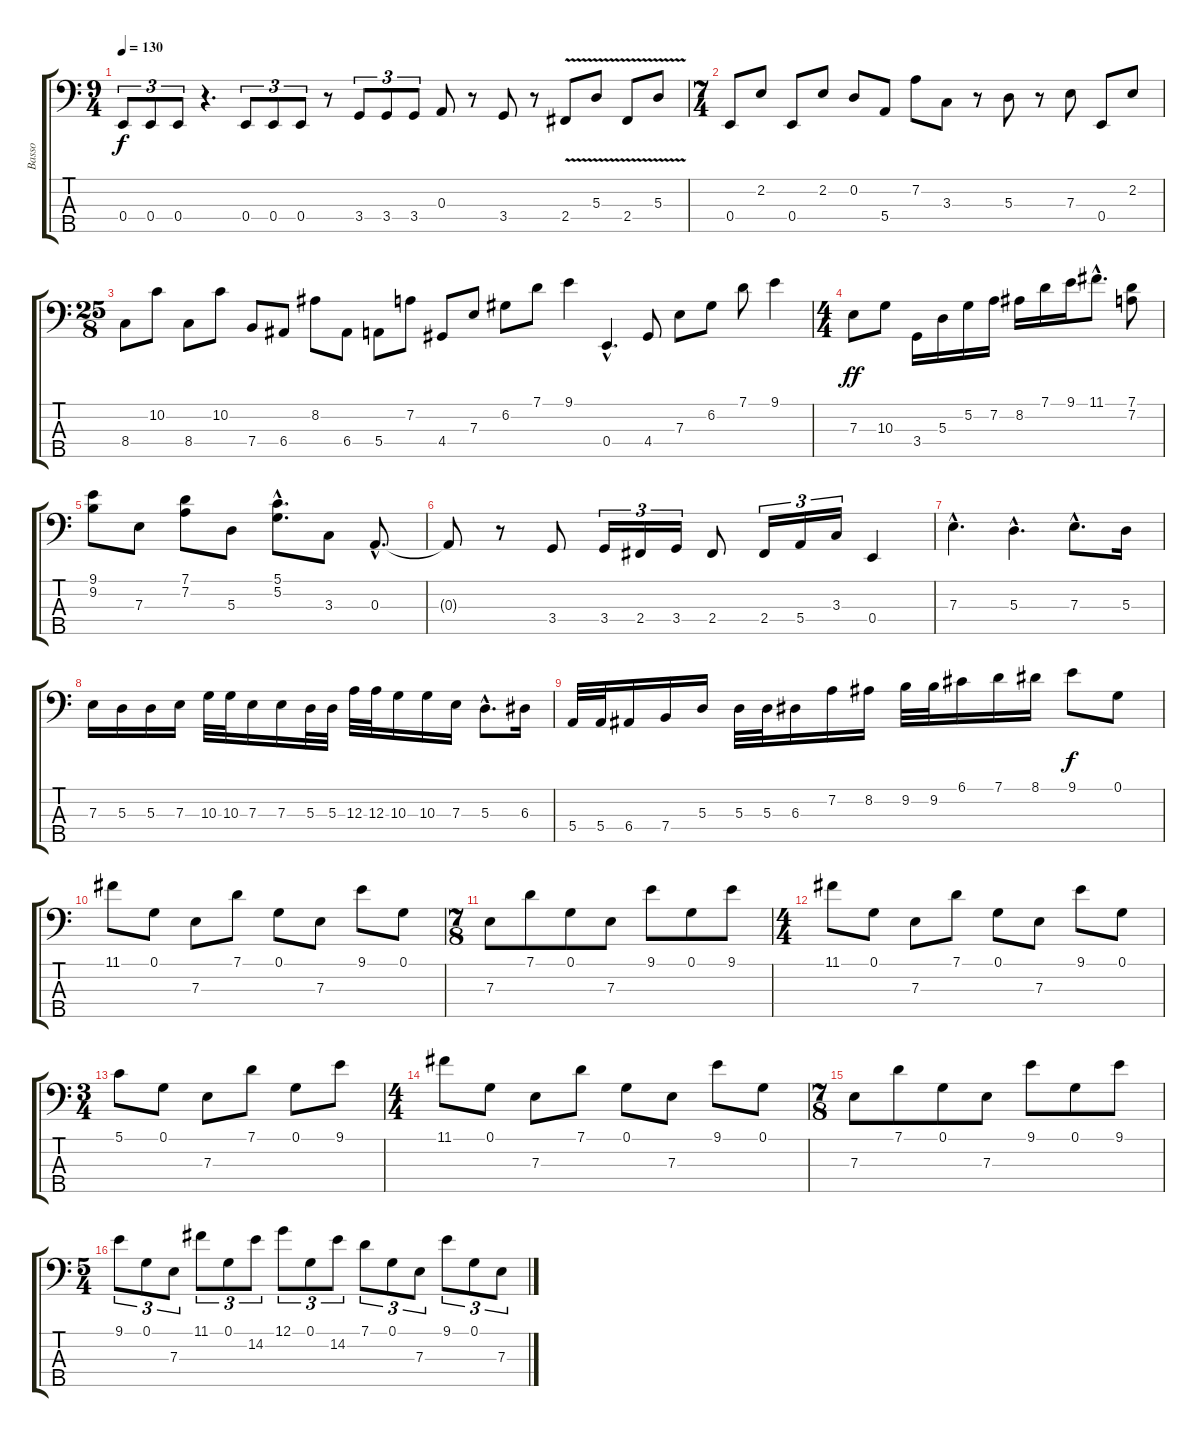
\track ("Basso" "Basso") {instrument electricbassfinger}
\staff {score tabs}
\tuning (G2 D2 A1 E1 B0) {hide}
\ts (9 4)
\tempo 130
\clef f4
\ks c
0.4.8{tu (3 2) dy f} 0.4.8{tu (3 2)} 0.4.8{tu (3 2)} r.4{d} 0.4.8{tu (3 2)} 0.4.8{tu (3 2)} 0.4.8{tu (3 2)} r.8 3.4.8{tu (3 2)} 3.4.8{tu (3 2)} 3.4.8{tu (3 2)} 0.3.8 r.8 3.4.8 r.8 2.4{v}.8 5.3{v}.8 2.4{v}.8 5.3{v}.8 |
\ts (7 4)
0.4.8 2.2.8 0.4.8 2.2.8 0.2.8 5.4.8 7.2.8 3.3.8 r.8 5.3.8 r.8 7.3.8 0.4.8 2.2.8 |
\ts (25 8)
8.4.8 10.2.8 8.4.8 10.2.8 7.4.8 6.4.8 8.2.8 6.4.8 5.4.8 7.2.8 4.4.8 7.3.8 6.2.8 7.1.8 9.1.4 0.4{hac}.4{d} 4.4.8 7.3.8 6.2.8 7.1.8 9.1.4 |
\ts (4 4)
7.3.8{dy ff volume 15} 10.3.8 3.4.16 5.3.16 5.2.16 7.2.16 8.2.16 7.1.16 9.1.16 11.1{hac}.8{d} (7.1 7.2).8 |
(9.1 9.2).8 7.3.8 (7.1 7.2).8 5.3.8 (5.1{hac} 5.2{hac}).8{d} 3.3.8 0.3{hac}.8{d} |
0.3{t}.8 r.8 3.4.8 3.4.16{tu (3 2)} 2.4.16{tu (3 2)} 3.4.16{tu (3 2)} 2.4.8 2.4.16{tu (3 2)} 5.4.16{tu (3 2)} 3.3.16{tu (3 2)} 0.4.4 |
7.3{hac}.4{d} 5.3{hac}.4{d} 7.3{hac}.8{d} 5.3.16 |
7.3.16 5.3.16 5.3.16 7.3.16 10.3.32 10.3.32 7.3.16 7.3.16 5.3.32 5.3.32 12.3.32 12.3.32 10.3.16 10.3.16 7.3.16 5.3{hac}.8{d} 6.3.16 |
5.4.32 5.4.32 6.4.16 7.4.16 5.3.16 5.3.32 5.3.32 6.3.16 7.2.16 8.2.16 9.2.32 9.2.32 6.1.16 7.1.16 8.1.16 9.1.8{dy f} 0.1.8 |
11.1.8 0.1.8 7.3.8 7.1.8 0.1.8 7.3.8 9.1.8 0.1.8 |
\ts (7 8)
7.3.8 7.1.8 0.1.8 7.3.8 9.1.8 0.1.8 9.1.8 |
\ts (4 4)
11.1.8 0.1.8 7.3.8 7.1.8 0.1.8 7.3.8 9.1.8 0.1.8 |
\ts (3 4)
5.1.8 0.1.8 7.3.8 7.1.8 0.1.8 9.1.8 |
\ts (4 4)
11.1.8 0.1.8 7.3.8 7.1.8 0.1.8 7.3.8 9.1.8 0.1.8 |
\ts (7 8)
7.3.8 7.1.8 0.1.8 7.3.8 9.1.8 0.1.8 9.1.8 |
\ts (5 4)
9.1.8{tu (3 2)} 0.1.8{tu (3 2)} 7.3.8{tu (3 2)} 11.1.8{tu (3 2)} 0.1.8{tu (3 2)} 14.2.8{tu (3 2)} 12.1.8{tu (3 2)} 0.1.8{tu (3 2)} 14.2.8{tu (3 2)} 7.1.8{tu (3 2)} 0.1.8{tu (3 2)} 7.3.8{tu (3 2)} 9.1.8{tu (3 2)} 0.1.8{tu (3 2)} 7.3.8{tu (3 2)}
